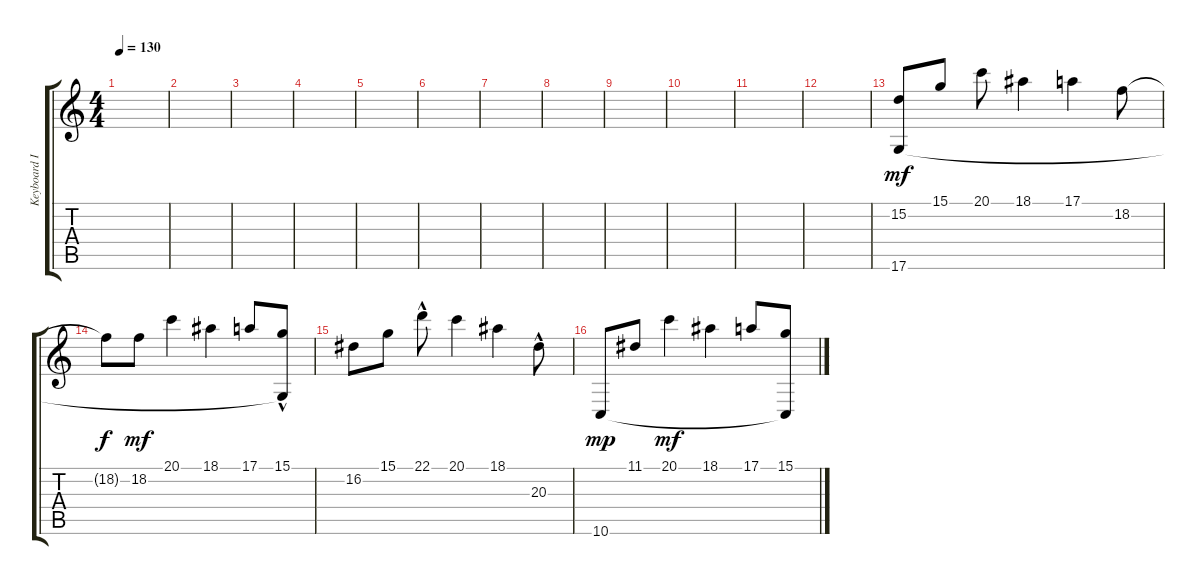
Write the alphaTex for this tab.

\track ("Keyboard II" "Keyboard I") {instrument acousticgrandpiano}
\staff {score tabs}
\tuning (E4 B3 G3 D3 A2 D2) {hide}
\ts (4 4)
\tempo 130
\clef g2
\ks c
|
|
|
|
|
|
|
|
|
|
|
|
(15.2 17.6).8{dy mf} 15.1.8 20.1.8 18.1.4 17.1.4 18.2.8 |
18.2{t}.8{dy f} 18.2.8{dy mf} 20.1.4 18.1.4 17.1.8 (15.1{hac} 17.6{t}).8 |
16.2.8 15.1.8 22.1{hac}.8 20.1.4 18.1.4 20.3{hac}.8 |
10.6.8{dy mp} 11.1.8 20.1.4{dy mf} 18.1.4 17.1.8 (15.1 10.6{t}).8
